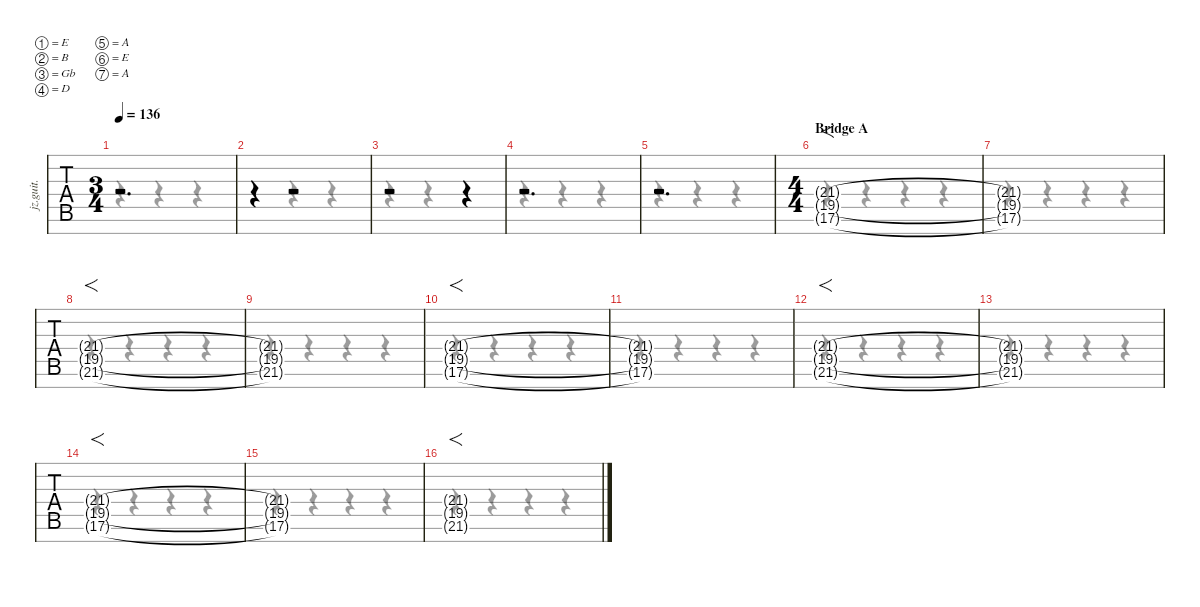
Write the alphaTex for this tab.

\defaultSystemsLayout 4
\hideDynamics
\bracketExtendMode nobrackets
\track ("Clean Guitar 2" "jz.guit.") {instrument electricguitarjazz}
\staff {tabs}
\tuning (E4 B3 Gb3 D3 A2 E2 A1)
\voice
\ts (3 4)
\tempo 136
\clef g2
\ks c
r.2{d dy f beam Up} |
r.4{beam Up} r.2{beam Up} |
r.2{beam Up} r.4{beam Up} |
r.2{d beam Up} |
r.2{d beam Up} |
\ts (4 4)
\beaming (8 2 2 2 2)
\section ("" "Bridge A")
(21.4{g} 19.5{g} 17.6{g}).1{f beam Up} |
(21.4{t} 19.5{t} 17.6{t}).1{dy mf beam Up} |
(21.4{g} 19.5{g} 21.6{g acc #}).1{f dy f beam Up} |
(21.4{t} 19.5{t} 21.6{t acc #}).1{dy mf beam Up} |
(21.4{g} 19.5{g} 17.6{g}).1{f dy f beam Up} |
(21.4{t} 19.5{t} 17.6{t}).1{dy mf beam Up} |
(21.4{g} 19.5{g} 21.6{g acc #}).1{f dy f beam Up} |
(21.4{t} 19.5{t} 21.6{t acc #}).1{dy mf beam Up} |
(21.4{g} 19.5{g} 17.6{g}).1{f dy f beam Up} |
(21.4{t} 19.5{t} 17.6{t}).1{dy mf beam Up} |
(21.4{g} 19.5{g} 21.6{g acc #}).1{f dy f beam Up}
\voice
\clef g2
\ottava regular
\simile none
\ks c
r.4{dy mf beam Down} r.4{beam Down} r.4{beam Down} |
r.4{beam Down} r.4{beam Down} r.4{beam Down} |
r.4{beam Down} r.4{beam Down} r.4{beam Down} |
r.4{beam Down} r.4{beam Down} r.4{beam Down} |
r.4{beam Down} r.4{beam Down} r.4{beam Down} |
r.4{beam Down} r.4{beam Down} r.4{beam Down} r.4{beam Down} |
r.4{beam Down} r.4{beam Down} r.4{beam Down} r.4{beam Down} |
r.4{beam Down} r.4{beam Down} r.4{beam Down} r.4{beam Down} |
r.4{beam Down} r.4{beam Down} r.4{beam Down} r.4{beam Down} |
r.4{beam Down} r.4{beam Down} r.4{beam Down} r.4{beam Down} |
r.4{beam Down} r.4{beam Down} r.4{beam Down} r.4{beam Down} |
r.4{beam Down} r.4{beam Down} r.4{beam Down} r.4{beam Down} |
r.4{beam Down} r.4{beam Down} r.4{beam Down} r.4{beam Down} |
r.4{beam Down} r.4{beam Down} r.4{beam Down} r.4{beam Down} |
r.4{beam Down} r.4{beam Down} r.4{beam Down} r.4{beam Down} |
r.4{beam Down} r.4{beam Down} r.4{beam Down} r.4{beam Down}
